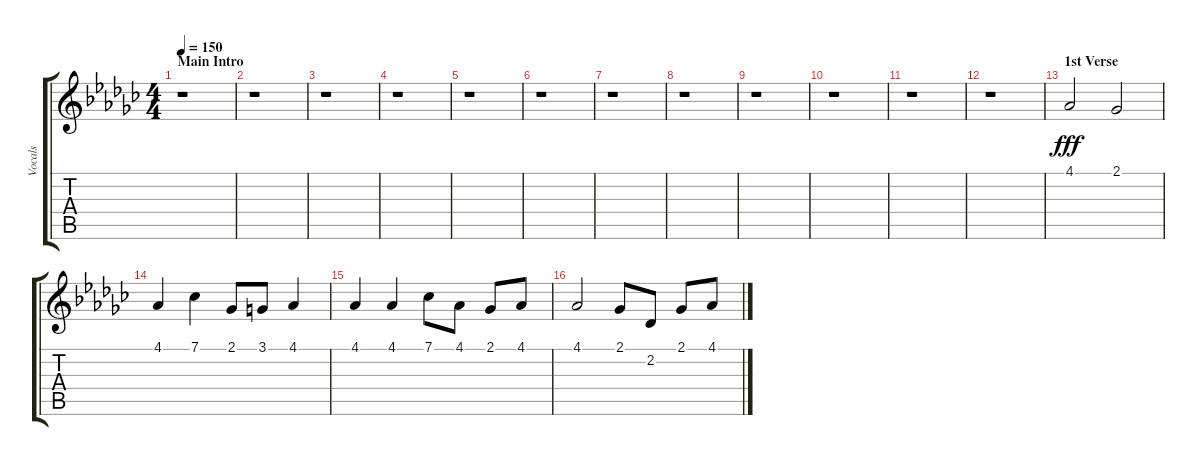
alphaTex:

\track ("Vocals" "Vocals") {instrument lead2sawtooth}
\staff {score tabs}
\tuning (E4 B3 G3 D3 A2 E2) {hide}
\ts (4 4)
\section ("" "Main Intro")
\tempo 150
\clef g2
\ks gb
r.1{dy fff} |
r.1 |
r.1 |
r.1 |
r.1 |
r.1 |
r.1 |
r.1 |
r.1 |
r.1 |
r.1 |
r.1 |
\section ("" "1st Verse")
4.1.2 2.1.2 |
4.1.4 7.1.4 2.1.8 3.1.8 4.1.4 |
4.1.4 4.1.4 7.1.8 4.1.8 2.1.8 4.1.8 |
4.1.2 2.1.8 2.2.8 2.1.8 4.1.8
